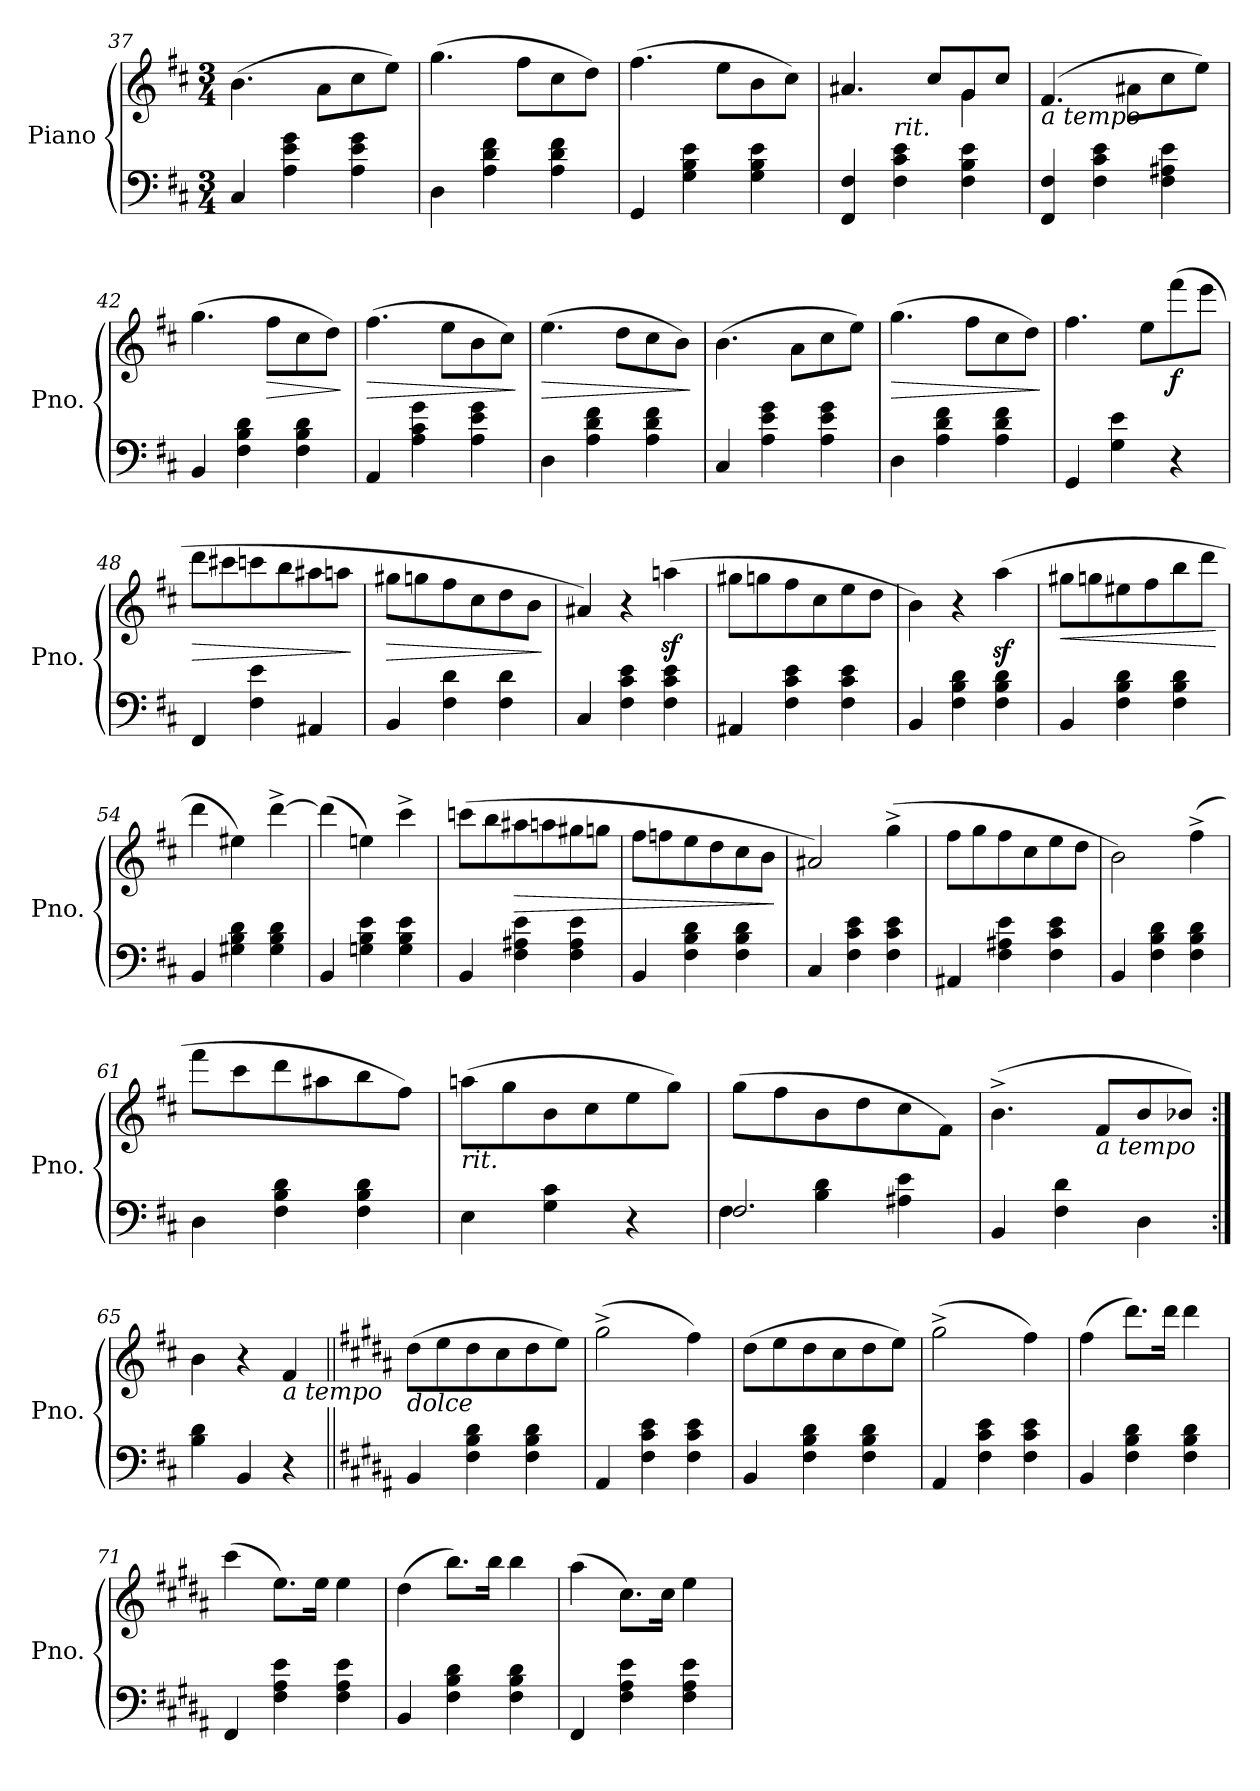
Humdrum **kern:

**kern	**kern	**dynam
*part1	*part1	*part1
*staff2	*staff1	*staff1/2
*I"Piano	*	*
*I'Pno.	*	*
*clefF4	*clefG2	*
*k[f#c#]	*k[f#c#]	*
*M3/4	*M3/4	*
=37	=37	=37
4C#/	(>4.b\	.
4A\ 4e\ 4g\	.	.
.	8a\L	.
4A\ 4e\ 4g\	8cc#\	.
.	8ee\J)	.
=38	=38	=38
4D\	(>4.gg\	.
4A\ 4d\ 4f#\	.	.
.	8ff#\L	.
4A\ 4d\ 4f#\	8cc#\	.
.	8dd\J)	.
=39	=39	=39
4GG/	(>4.ff#\	.
4G\ 4B\ 4e\	.	.
.	8ee\L	.
4G\ 4B\ 4e\	8b\	.
.	8cc#\J)	.
!!LO:LB:g=z
=40	=40	=40
*	*^	*
4FF#/ 4F#/	4.a#X/	2ryy	.
!LO:TX:a:i:t=rit.	!	!	!
4F#\ 4c#\ 4e\	.	.	.
.	8cc#/L	.	.
4F#\ 4B\ 4e\	8g/	4g\	.
.	8cc#/J	.	.
*	*v	*v	*
=41	=41	=41
!	!LO:TX:b:i:t=a tempo	!
4FF#/ 4F#/	(>4.f#/	.
4F#\ 4c#\ 4e\	.	.
.	8a#X\L	.
4F#\ 4A#X\ 4e\	8cc#\	.
.	8ee\J)	.
=42	=42	=42
4BB/	(>4.gg\	.
4F#\ 4B\ 4d\	.	.
!	!	!LO:HP:b
.	8ff#\L	>
4F#\ 4B\ 4d\	8cc#\	.
.	8dd\J)	.
.	.	]
=43	=43	=43
!	!	!LO:HP:b
4AA/	(>4.ff#\	>
4A\ 4c#\ 4g\	.	.
.	8ee\L	.
4A\ 4e\ 4g\	8b\	.
.	8cc#\J)	.
.	.	]
=44	=44	=44
!	!	!LO:HP:b
4D\	(>4.ee\	>
4A\ 4d\ 4f#\	.	.
.	8dd\L	.
4A\ 4d\ 4f#\	8cc#\	.
.	8b\J)	.
.	.	]
=45	=45	=45
4C#/	(>4.b\	.
4A\ 4e\ 4g\	.	.
.	8a\L	.
4A\ 4e\ 4g\	8cc#\	.
.	8ee\J)	.
=46	=46	=46
!	!	!LO:HP:b
4D\	(>4.gg\	>
4A\ 4d\ 4f#\	.	.
.	8ff#\L	.
4A\ 4d\ 4f#\	8cc#\	.
.	8dd\J)	.
.	.	]
!!LO:LB:g=z
=47	=47	=47
4GG/	4.ff#\	.
4G\ 4e\	.	.
.	8ee\L	.
!	!	!LO:DY:b
4r	(>8fff#\	f
.	8eee\J	.
=48	=48	=48
!	!	!LO:HP:b
4FF#/	8ddd\L	>
.	8ccc#X\	.
4F#\ 4e\	8cccn\	.
.	8bb\	.
4AA#X/	8aa#X\	.
.	8aan\J	.
.	.	]
=49	=49	=49
!	!	!LO:HP:b
4BB/	8gg#X\L	>
.	8ggn\	.
4F#\ 4d\	8ff#\	.
.	8cc#\	.
4F#\ 4d\	8dd\	.
.	8b\J	.
.	.	]
=50	=50	=50
4C#/	4a#X/)	.
4F#\ 4c#\ 4e\	4r	.
4F#\ 4c#\ 4e\	(>4aanz<\	.
=51	=51	=51
4AA#X/	8gg#X\L	.
.	8ggn\	.
4F#\ 4c#\ 4e\	8ff#\	.
.	8cc#\	.
4F#\ 4c#\ 4e\	8ee\	.
.	8dd\J	.
=52	=52	=52
4BB/	4b\)	.
4F#\ 4B\ 4d\	4r	.
4F#\ 4B\ 4d\	(>4aaz<\	.
!!LO:LB:g=z
=53	=53	=53
!	!	!LO:HP:b
4BB/	8gg#X\L	<
.	8ggn\	.
4F#\ 4B\ 4d\	8ee#X\	.
.	8ff#\	.
4F#\ 4B\ 4d\	8bb\	.
.	8ddd\J	.
.	.	[
=54	=54	=54
4BB/	4ddd\	.
4G#X\ 4B\ 4d\	4ee#X\)	.
4G#\ 4B\ 4d\	[4ddd^\	.
=55	=55	=55
4BB/	(>4ddd\]	.
4Gn\ 4B\ 4e\	4een\)	.
4G\ 4B\ 4e\	4ccc#^\	.
=56	=56	=56
4BB/	(>8cccn\L	.
.	8bb\	.
!	!	!LO:HP:b
4F#\ 4A#X\ 4e\	8aa#X\	>
.	8aan\	.
4F#\ 4A#\ 4e\	8gg#X\	.
.	8ggn\J	.
=57	=57	=57
4BB/	8ff#\L	.
.	8ffn\	.
4F#\ 4B\ 4d\	8ee\	.
.	8dd\	.
4F#\ 4B\ 4d\	8cc#\	.
.	8b\J	.
.	.	]
=58	=58	=58
4C#/	2a#X/)	.
4F#\ 4c#\ 4e\	.	.
4F#\ 4c#\ 4e\	(>4gg^\	.
!!LO:LB:g=z
=59	=59	=59
4AA#X/	8ff#\L	.
.	8gg\	.
4F#\ 4A#X\ 4e\	8ff#\	.
.	8cc#\	.
4F#\ 4c#\ 4e\	8ee\	.
.	8dd\J	.
=60	=60	=60
4BB/	2b\)	.
4F#\ 4B\ 4d\	.	.
4F#\ 4B\ 4d\	(>4ff#^\	.
=61	=61	=61
4D\	8fff#\L	.
.	8ccc#\	.
4F#\ 4B\ 4d\	8ddd\	.
.	8aa#X\	.
4F#\ 4B\ 4d\	8bb\	.
.	8ff#\J)	.
=62	=62	=62
!	!LO:TX:b:i:t=rit.	!
4E\	(>8aan\L	.
.	8gg\	.
4G\ 4c#\	8b\	.
.	8cc#\	.
4r	8ee\	.
.	8gg\J)	.
=63	=63	=63
*^	*	*
2.F#/	4F#\	(>8gg\L	.
.	.	8ff#\	.
.	4B\ 4d\	8b\	.
.	.	8dd\	.
.	4A#X\ 4e\	8cc#\	.
.	.	8f#\J)	.
*v	*v	*	*
=64	=64	=64
4BB/	(>4.b^\	.
4F#\ 4d\	.	.
!	!LO:TX:b:i:t=a tempo	!
.	8f#/L	.
4D\	8b/	.
.	8b-X/J)	.
!!LO:LB:g=z
=65:|!	=65:|!	=65:|!
4B\ 4d\	4b\	.
4BB/	4r	.
!	!LO:TX:b:i:t=a tempo	!
4r	4f#/	.
=66||	=66||	=66||
*k[f#c#g#d#a#]	*k[f#c#g#d#a#]	*
!	!LO:TX:b:i:t=dolce	!
4BB/	(>8dd#\L	.
.	8ee\	.
4F#\ 4B\ 4d#\	8dd#\	.
.	8cc#\	.
4F#\ 4B\ 4d#\	8dd#\	.
.	8ee\J)	.
=67	=67	=67
4AA#/	(>2gg#^\	.
4F#\ 4c#\ 4e\	.	.
4F#\ 4c#\ 4e\	4ff#\)	.
=68	=68	=68
4BB/	(>8dd#\L	.
.	8ee\	.
4F#\ 4B\ 4d#\	8dd#\	.
.	8cc#\	.
4F#\ 4B\ 4d#\	8dd#\	.
.	8ee\J)	.
=69	=69	=69
4AA#/	(>2gg#^\	.
4F#\ 4c#\ 4e\	.	.
4F#\ 4c#\ 4e\	4ff#\)	.
=70	=70	=70
4BB/	(>4ff#\	.
4F#\ 4B\ 4d#\	8.ddd#\L)	.
.	16ddd#\Jk	.
4F#\ 4B\ 4d#\	4ddd#\	.
=71	=71	=71
4FF#/	(>4ccc#\	.
4F#\ 4A#\ 4e\	8.ee\L)	.
.	16ee\Jk	.
4F#\ 4A#\ 4e\	4ee\	.
!!LO:PB:g=z
=72	=72	=72
4BB/	(>4dd#\	.
4F#\ 4B\ 4d#\	8.bb\L)	.
.	16bb\Jk	.
4F#\ 4B\ 4d#\	4bb\	.
=73	=73	=73
4FF#/	(>4aa#\	.
4F#\ 4A#\ 4e\	8.cc#\L)	.
.	16cc#\Jk	.
4F#\ 4A#\ 4e\	4ee\	.
=	=	=
*-	*-	*-
